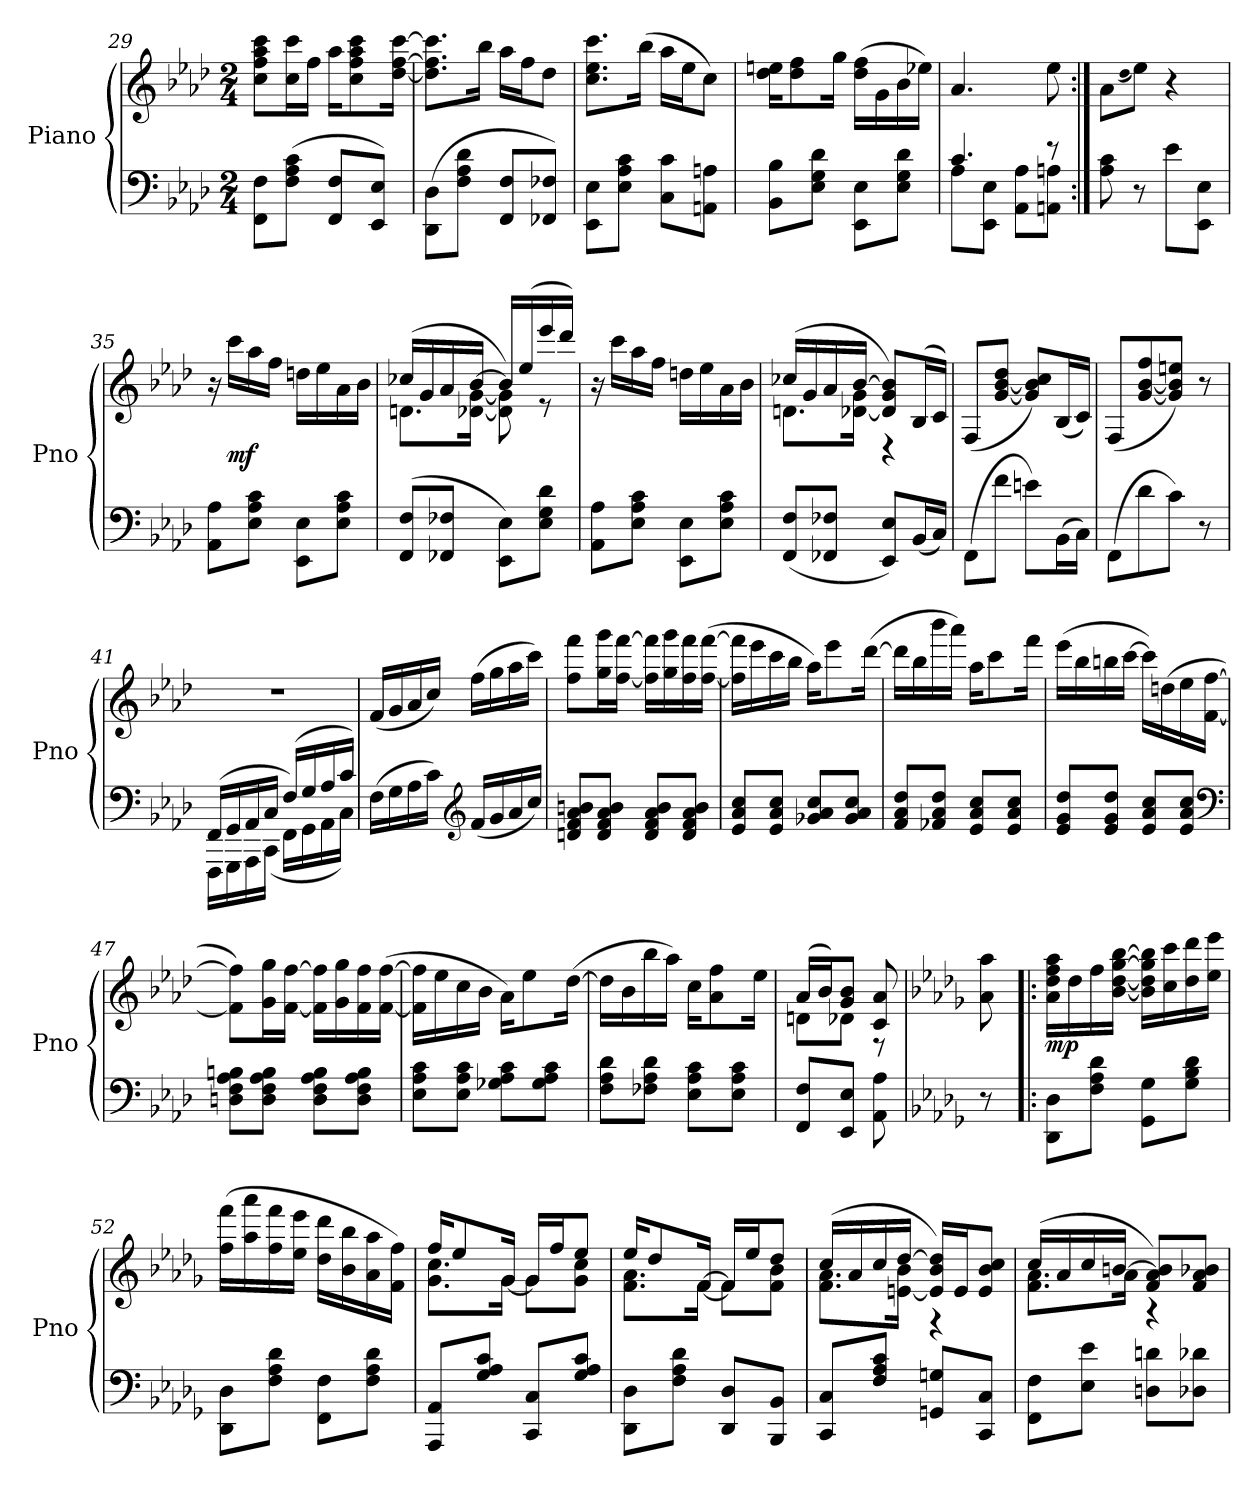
**kern	**kern	**dynam
*part1	*part1	*part1
*staff2	*staff1	*staff1/2
*I"Piano	*	*
*I'Pno	*	*
*clefF4	*clefG2	*
*k[b-e-a-d-]	*k[b-e-a-d-]	*
*M2/4	*M2/4	*
=29	=29	=29
8FF\ 8F\L	8cc\ 8ff\ 8aa-\ 8ccc\L	.
(8F\ 8A-\ 8c\J	16cc\ 16ccc\L	.
.	16ff\JJ	.
8FF/ 8F/L	16aa-\KL	.
.	8cc\ 8ff\ 8aa-\ 8ccc\	.
8EE-/ 8E-/J)	.	.
.	[16dd-\ [16ff\ [16ccc\Jk	.
=30	=30	=30
(8DD-\ 8D-\L	8.dd-]\ 8.ff]\ 8.ccc]\L	.
8F\ 8A-\ 8d-\J	.	.
.	16bb-\Jk	.
8FF/ 8F/L	16aa-\LL	.
.	16ff\J	.
8FF-X/ 8F-X/J)	8dd-\J	.
=31	=31	=31
8EE-\ 8E-\L	8.cc\ 8.ee-\ 8.ccc\L	.
8E-\ 8A-\ 8c\J	.	.
.	(16bb-\Jk	.
8C\ 8c\L	16aa-\LL	.
.	16ee-\J	.
8AAn\ 8An\J	8cc\J)	.
=32	=32	=32
8BB-\ 8B-\L	16dd-\ 16een\KL	.
.	8dd-\ 8ff\	.
8E-\ 8G\ 8d-\J	.	.
.	16gg\Jk	.
8EE-\ 8E-\L	(16dd-\ 16ff\LL	.
.	16g\	.
8E-\ 8G\ 8d-\J	16b-\	.
.	16ee-X\JJ)	.
=33	=33	=33
*^	*	*
4.c/	8A-\L	4.a-/	.
.	8EE-\ 8E-\J	.	.
.	8AA-\ 8A-\L	.	.
8r	8AAn\ 8An\J	8ee-\	.
*v	*v	*	*
=34:|!	=34:|!	=34:|!
8A-\ 8c\	8a-\L	.
.	(qdd-	.
8r	8ee-\J)	.
8e-\L	4r	.
8EE-\ 8E-\J	.	.
=35	=35	=35
8AA-\ 8A-\L	16r	.
.	16ccc\LL	mf
8E-\ 8A-\ 8c\J	16aa-\	.
.	16ff\JJ	.
8EE-\ 8E-\L	16ddn\LL	.
.	16ee-\	.
8E-\ 8A-\ 8c\J	16a-\	.
.	16b-\JJ	.
=36	=36	=36
*	*^	*
(8FF/ 8F/L	(16cc-X/LL	8.dn\L	.
.	16g/	.	.
8FF-X/ 8F-X/J	16a-/	.	.
.	[16b-/JJ	[16d-X\ [16g\Jk	.
8EE-\ 8E-\L)	16b-/LL])	8d-]\ 8g]\	.
.	(16ee-/	.	.
8E-\ 8G\ 8d-\J	16eee-/	8r	.
.	16ddd-/JJ)	.	.
*	*v	*v	*
=37	=37	=37
8AA-\ 8A-\L	16r	.
.	16ccc\LL	.
8E-\ 8A-\ 8c\J	16aa-\	.
.	16ff\JJ	.
8EE-\ 8E-\L	16ddn\LL	.
.	16ee-\	.
8E-\ 8A-\ 8c\J	16a-\	.
.	16b-\JJ	.
=38	=38	=38
*	*^	*
(8FF/ 8F/L	(16cc-X/LL	8.dn\L	.
.	16g/	.	.
8FF-X/ 8F-X/J	16a-/	.	.
.	[16b-/JJ	[16d-X\ 16g\Jk	.
8EE-/ 8E-/L)	8d-]/ 8g/ 8b-]/L)	4r	.
(16BB-/L	(16B-/L	.	.
16C/JJ)	16c/JJ)	.	.
*	*v	*v	*
=39	=39	=39
(8FF\L	(8F/L	.
8f\J	[8g/ [8b-/ 8dd-/J	.
8en\L)	8g]/ 8b-]/ 8cc/L)	.
(16BB-\L	(16B-/L	.
16C\JJ)	16c/JJ)	.
=40	=40	=40
(8FF\L	(8F/L	.
8d-\	[8g/ [8b-/ 8ff/	.
8c\J)	8g]/ 8b-]/ 8een/J)	.
8r	8r	.
=41	=41	=41
*^	*	*
(16FF/LL	16FFF\LL	2r	.
16GG/	16GGG\	.	.
16AA-/	16AAA-\	.	.
16C/JJ	(16CC\JJ	.	.
(16F/LL)	16FF\LL	.	.
16G/	16GG\	.	.
16A-/	16AA-\	.	.
16c/JJ)	16C\JJ)	.	.
*v	*v	*	*
=42	=42	=42
(16F\LL	(16f/LL	.
16G\	16g/	.
16A-\	16a-/	.
16c\JJ)	16cc/JJ)	.
*clefG2	*	*
(16f/LL	(16ff\LL	.
16g/	16gg\	.
16a-/	16aa-\	.
16cc/JJ)	16ccc\JJ)	.
=43	=43	=43
8dn/ 8f/ 8a-/ 8bn/L	8ff\ 8fff\L	.
8d/ 8f/ 8a-/ 8b/J	16gg\ 16ggg\L	.
.	[16ff\ [16fff\JJ	.
8d/ 8f/ 8a-/ 8b/L	16ff]\ 16fff]\LL	.
.	16gg\ 16ggg\	.
8d/ 8f/ 8a-/ 8b/J	16ff\ 16fff\	.
.	([16ff\ [16fff\JJ	.
=44	=44	=44
8e-/ 8a-/ 8cc/L	16ff]\ 16fff]\LL	.
.	16eee-\	.
8e-/ 8a-/ 8cc/J	16ccc\	.
.	16bb-\JJ	.
8g-X/ 8a-/ 8cc/L	16aa-\KL)	.
.	8eee-\	.
8g-/ 8a-/ 8cc/J	.	.
.	([16ddd-\Jk	.
=45	=45	=45
8f/ 8a-/ 8dd-/L	16ddd-\LL]	.
.	16bb-\	.
8f-X/ 8a-/ 8dd-/J	16bbb-\	.
.	16aaa-\JJ)	.
8e-/ 8a-/ 8cc/L	16aa-\KL	.
.	8ccc\	.
8e-/ 8a-/ 8cc/J	.	.
.	16fff\Jk	.
=46	=46	=46
8e-/ 8g/ 8dd-/L	(16eee-\LL	.
.	16bb-\	.
8e-/ 8g/ 8dd-/J	16bbn\	.
.	[16ccc\JJ	.
8e-/ 8a-/ 8cc/L	16ccc\LL])	.
.	(16ddn\	.
8e-/ 8a-/ 8cc/J	16ee-\	.
.	[16f\ [16ff\JJ	.
*clefF4	*	*
=47	=47	=47
8Dn\ 8F\ 8A-\ 8Bn\L	8f]\ 8ff]\L)	.
8D\ 8F\ 8A-\ 8B\J	16g\ 16gg\L	.
.	[16f\ [16ff\JJ	.
8D\ 8F\ 8A-\ 8B\L	16f]\ 16ff]\LL	.
.	16g\ 16gg\	.
8D\ 8F\ 8A-\ 8B\J	16f\ 16ff\	.
.	([16f\ [16ff\JJ	.
=48	=48	=48
8E-\ 8A-\ 8c\L	16f]\ 16ff]\LL	.
.	16ee-\	.
8E-\ 8A-\ 8c\J	16cc\	.
.	16b-\JJ	.
8G-X\ 8A-\ 8c\L	16a-\KL)	.
.	8ee-\	.
8G-\ 8A-\ 8c\J	.	.
.	([16dd-\Jk	.
=49	=49	=49
8F\ 8A-\ 8d-\L	16dd-\LL]	.
.	16b-\	.
8F-X\ 8A-\ 8d-\J	16bb-\	.
.	16aa-\JJ)	.
8E-\ 8A-\ 8c\L	16cc\KL	.
.	8a-\ 8ff\	.
8E-\ 8A-\ 8c\J	.	.
.	16ee-\Jk	.
=50	=50	=50
*	*^	*
8FF/ 8F/L	(16a-/LL	8dn\L	.
.	16b-/J)	.	.
8EE-/ 8E-/J	8g/ 8b-/J	8d-X\J	.
8AA-\ 8A-\	8c/ 8a-/	8r	.
*	*v	*v	*
=	=	=
*k[b-e-a-d-g-]	*k[b-e-a-d-g-]	*
8r	8a-\ 8aa-\	.
=51!|:	=51!|:	=51!|:
8DD-\ 8D-\L	16a-\ 16dd-\ 16ff\ 16aa-\LL	mp
.	16dd-\	.
8F\ 8A-\ 8d-\J	16ff\	.
.	[16b-\ [16dd-\ [16gg-\ [16bb-\JJ	.
8GG-\ 8G-\L	16b-]\ 16dd-]\ 16gg-]\ 16bb-]\LL	.
.	16cc\ 16ccc\	.
8G-\ 8B-\ 8d-\J	16dd-\ 16ddd-\	.
.	16ee-\ 16eee-\JJ	.
=52	=52	=52
8DD-\ 8D-\L	(16ff\ 16fff\LL	.
.	16aa-\ 16aaa-\	.
8F\ 8A-\ 8d-\J	16ff\ 16fff\	.
.	16ee-\ 16eee-\JJ	.
8FF\ 8F\L	16dd-\ 16ddd-\LL	.
.	16b-\ 16bb-\	.
8F\ 8A-\ 8d-\J	16a-\ 16aa-\	.
.	16f\ 16ff\JJ)	.
=53	=53	=53
*	*^	*
8AAA-/ 8AA-/L	16ff/KL	8.g-\ 8.cc\L	.
.	8ee-/	.	.
8G-/ 8A-/ 8c/J	.	.	.
.	16g-/Jk	[16g-\Jk	.
8CC/ 8C/L	16g-/LL]	8g-\L	.
.	16ff/J	.	.
8G-/ 8A-/ 8c/J	8ee-/J	8g-\ 8cc\J	.
=54	=54	=54	=54
8DD-\ 8D-\L	16ee-/KL	8.f\ 8.a-\L	.
.	8dd-/	.	.
8F\ 8A-\ 8d-\J	.	.	.
.	[16f/Jk	[16f\Jk	.
8DD-/ 8D-/L	16f/LL]	8f\L]	.
.	16ee-/J	.	.
8BBB-/ 8BB-/J	8dd-/J	8f\ 8b-\J	.
=55	=55	=55	=55
8CC/ 8C/L	(16cc/LL	8.f\ 8.a-\L	.
.	16a-/	.	.
8F/ 8A-/ 8c/J	16cc/	.	.
.	[16dd-/JJ	[16en\ 16b-\Jk	.
8GGn/ 8Gn/L	16e]/ 16b-/ 16dd-]/LL)	4r	.
.	16e/J	.	.
8CC/ 8C/J	8e/ 8b-/ 8cc/J	.	.
=56	=56	=56	=56
8FF\ 8F\L	(16cc/LL	8.f\ 8.a-\L	.
.	16a-/	.	.
8E-\ 8e-\J	16cc/	.	.
.	[16bn/JJ	16a-\Jk	.
8Dn\ 8dn\L	8f/ 8a-/ 8b]/L)	4r	.
8D-X\ 8d-X\J	8f/ 8a-/ 8b-X/J	.	.
*	*v	*v	*
=	=	=
*-	*-	*-
